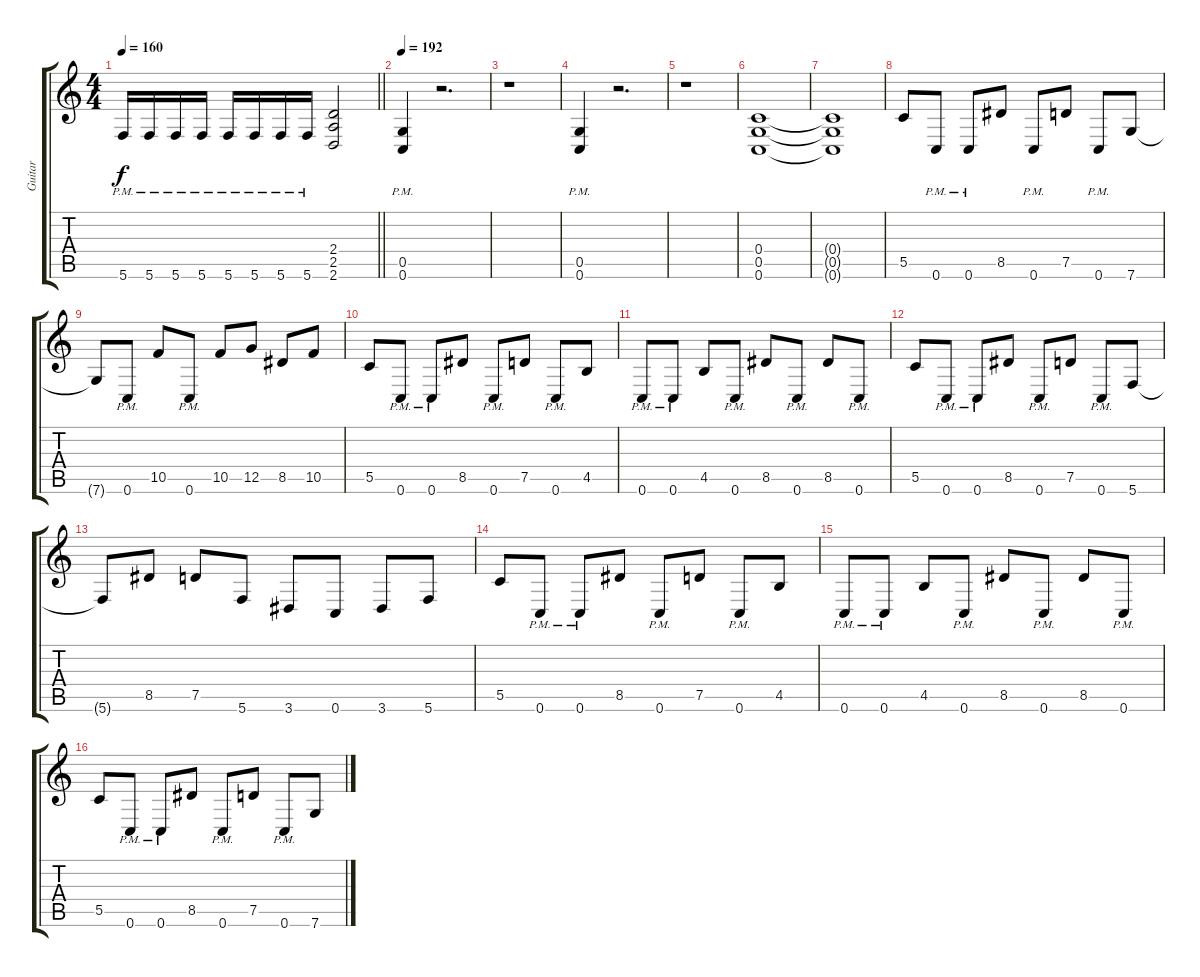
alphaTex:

\track ("Guitar" "Guitar") {instrument distortionguitar}
\staff {score tabs}
\tuning (D4 A3 F3 C3 G2 C2) {hide}
\ts (4 4)
\tempo 160
\clef g2
\barLineRight lightlight
\ks c
5.6{pm}.16{dy f} 5.6{pm}.16 5.6{pm}.16 5.6{pm}.16 5.6{pm}.16 5.6{pm}.16 5.6{pm}.16 5.6{pm}.16 (2.4 2.5 2.6).2 |
\section ("" "")
\tempo 192
(0.5{pm} 0.6{pm}).4 r.2{d} |
r.1 |
(0.5{pm} 0.6{pm}).4 r.2{d} |
r.1 |
(0.4 0.5 0.6).1 |
(0.4{t} 0.5{t} 0.6{t}).1 |
5.5.8 0.6{pm}.8 0.6{pm}.8 8.5.8 0.6{pm}.8 7.5.8 0.6{pm}.8 7.6.8 |
7.6{t}.8 0.6{pm}.8 10.5.8 0.6{pm}.8 10.5.8 12.5.8 8.5.8 10.5.8 |
5.5.8 0.6{pm}.8 0.6{pm}.8 8.5.8 0.6{pm}.8 7.5.8 0.6{pm}.8 4.5.8 |
0.6{pm}.8 0.6{pm}.8 4.5.8 0.6{pm}.8 8.5.8 0.6{pm}.8 8.5.8 0.6{pm}.8 |
5.5.8 0.6{pm}.8 0.6{pm}.8 8.5.8 0.6{pm}.8 7.5.8 0.6{pm}.8 5.6.8 |
5.6{t}.8 8.5.8 7.5.8 5.6.8 3.6.8 0.6.8 3.6.8 5.6.8 |
5.5.8 0.6{pm}.8 0.6{pm}.8 8.5.8 0.6{pm}.8 7.5.8 0.6{pm}.8 4.5.8 |
0.6{pm}.8 0.6{pm}.8 4.5.8 0.6{pm}.8 8.5.8 0.6{pm}.8 8.5.8 0.6{pm}.8 |
5.5.8 0.6{pm}.8 0.6{pm}.8 8.5.8 0.6{pm}.8 7.5.8 0.6{pm}.8 7.6.8
